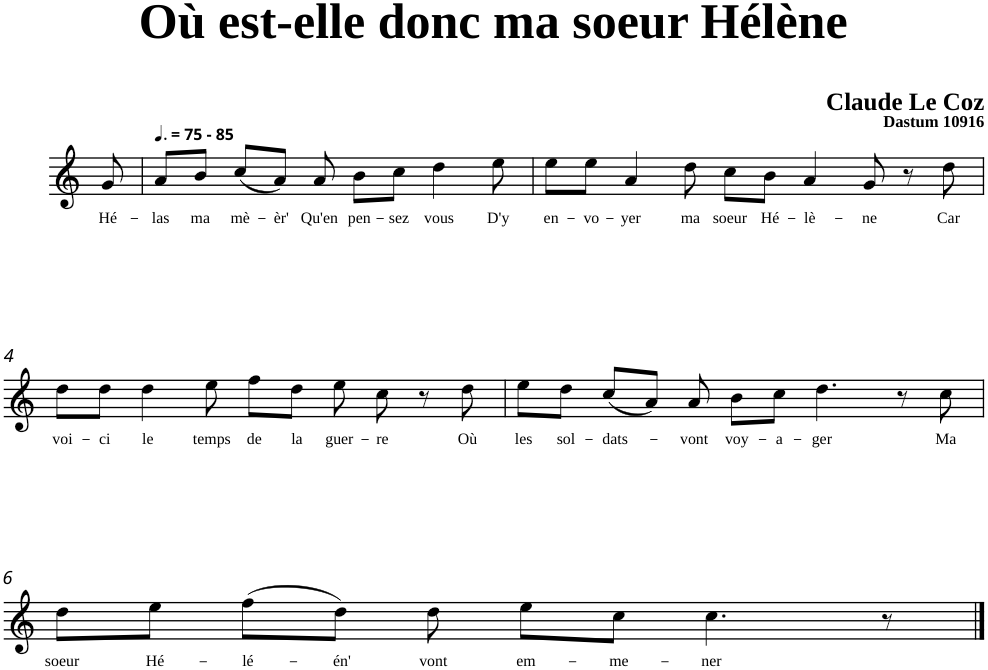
**kern	**text
*part1	*part1
*staff1	*staff1
*clefG2	*
*k[]	*
=1	=1
!	!LO:LY:b
8g/	Hé-
=2	=2
*MM113	*
!LO:TX:a:B:t=- 85	!
!	!LO:LY:b
8a/L	-las
!	!LO:LY:b
8b/J	ma
!	!LO:LY:b
(<8cc/L	mè-
!	!LO:LY:b
8a/J)	-èr'
!	!LO:LY:b
8a/	Qu'en
!	!LO:LY:b
8b\L	pen-
!	!LO:LY:b
8cc\J	-sez
!	!LO:LY:b
[8dd\	vous
8ryy	.
!	!LO:LY:b
8ee\	D'y
=3	=3
!	!LO:LY:b
8ee\L	en-
8dd\]	.
!	!LO:LY:b
8ee\J	-vo-
!	!LO:LY:b
4a/	-yer
!	!LO:LY:b
8dd\	ma
!	!LO:LY:b
8cc\L	soeur
!	!LO:LY:b
8b\J	Hé-
!	!LO:LY:b
[8a/	-lè-
!	!LO:LY:b
8g/	-ne
8r	.
!	!LO:LY:b
8dd\	Car
!!LO:LB:g=z
=4	=4
!	!LO:LY:b
8dd\L	voi-
8a/]	.
!	!LO:LY:b
8dd\J	-ci
!	!LO:LY:b
4dd\	le
!	!LO:LY:b
8ee\	temps
!	!LO:LY:b
8ff\L	de
!	!LO:LY:b
8dd\J	la
!	!LO:LY:b
8ee\	guer-
!	!LO:LY:b
8cc\	-re
8r	.
!	!LO:LY:b
8dd\	Où
=5	=5
!	!LO:LY:b
8ee\L	les
!	!LO:LY:b
8dd\J	sol-
!	!LO:LY:b
(<8cc/L	-dats-
8a/J)	.
!	!LO:LY:b
8a/	-vont
!	!LO:LY:b
8b\L	voy-
!	!LO:LY:b
8cc\J	-a-
!	!LO:LY:b
[8dd\	-ger
4ryy	.
8r	.
!	!LO:LY:b
8cc\	Ma
!!LO:LB:g=z
=6	=6
!	!LO:LY:b
8dd\L	soeur
4dd\]	.
!	!LO:LY:b
8ee\J	Hé-
!	!LO:LY:b
(>8ff\L	-lé-
!	!LO:LY:b
8dd\J)	-én'
!	!LO:LY:b
8dd\	vont
!	!LO:LY:b
8ee\L	em-
!	!LO:LY:b
8cc\J	-me-
!	!LO:LY:b
[8cc\	-ner
8r	.
==7	==7
4cc\]	.
=	=
*-	*-
